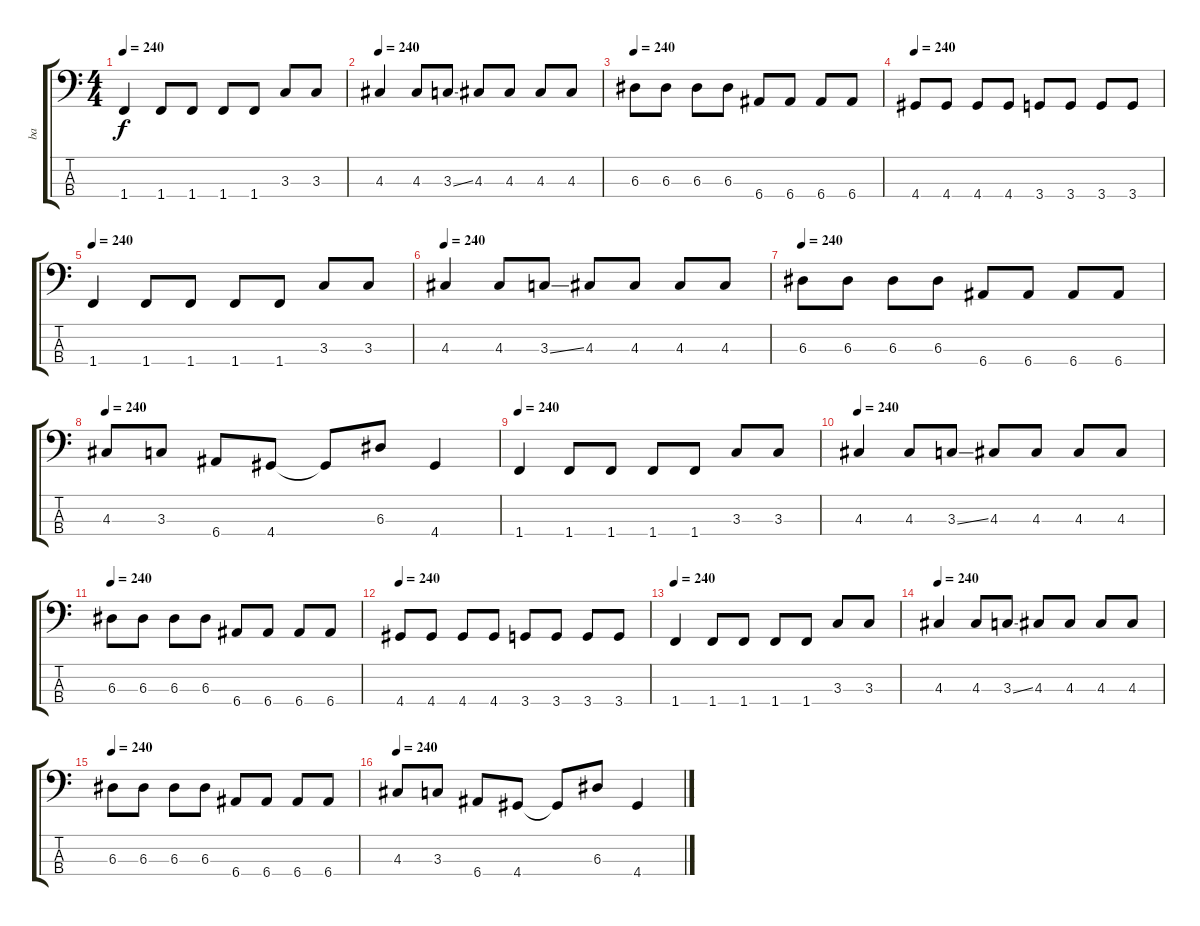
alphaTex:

\track ("ba" "ba") {instrument electricbasspick}
\staff {score tabs}
\tuning (G2 D2 A1 E1) {hide}
\ts (4 4)
\tempo 240
\clef f4
\ks c
1.4.4{dy f} 1.4.8 1.4.8 1.4.8 1.4.8 3.3.8 3.3.8 |
\tempo 240
4.3.4 4.3.8 3.3{ss}.8 4.3.8 4.3.8 4.3.8 4.3.8 |
\tempo 240
6.3.8 6.3.8 6.3.8 6.3.8 6.4.8 6.4.8 6.4.8 6.4.8 |
\tempo 240
4.4.8 4.4.8 4.4.8 4.4.8 3.4.8 3.4.8 3.4.8 3.4.8 |
\tempo 240
1.4.4 1.4.8 1.4.8 1.4.8 1.4.8 3.3.8 3.3.8 |
\tempo 240
4.3.4 4.3.8 3.3{ss}.8 4.3.8 4.3.8 4.3.8 4.3.8 |
\tempo 240
6.3.8 6.3.8 6.3.8 6.3.8 6.4.8 6.4.8 6.4.8 6.4.8 |
\tempo 240
4.3.8 3.3.8 6.4.8 4.4.8 4.4{t}.8 6.3.8 4.4.4 |
\tempo 240
1.4.4 1.4.8 1.4.8 1.4.8 1.4.8 3.3.8 3.3.8 |
\tempo 240
4.3.4 4.3.8 3.3{ss}.8 4.3.8 4.3.8 4.3.8 4.3.8 |
\tempo 240
6.3.8 6.3.8 6.3.8 6.3.8 6.4.8 6.4.8 6.4.8 6.4.8 |
\tempo 240
4.4.8 4.4.8 4.4.8 4.4.8 3.4.8 3.4.8 3.4.8 3.4.8 |
\tempo 240
1.4.4 1.4.8 1.4.8 1.4.8 1.4.8 3.3.8 3.3.8 |
\tempo 240
4.3.4 4.3.8 3.3{ss}.8 4.3.8 4.3.8 4.3.8 4.3.8 |
\tempo 240
6.3.8 6.3.8 6.3.8 6.3.8 6.4.8 6.4.8 6.4.8 6.4.8 |
\tempo 240
4.3.8 3.3.8 6.4.8 4.4.8 4.4{t}.8 6.3.8 4.4.4
